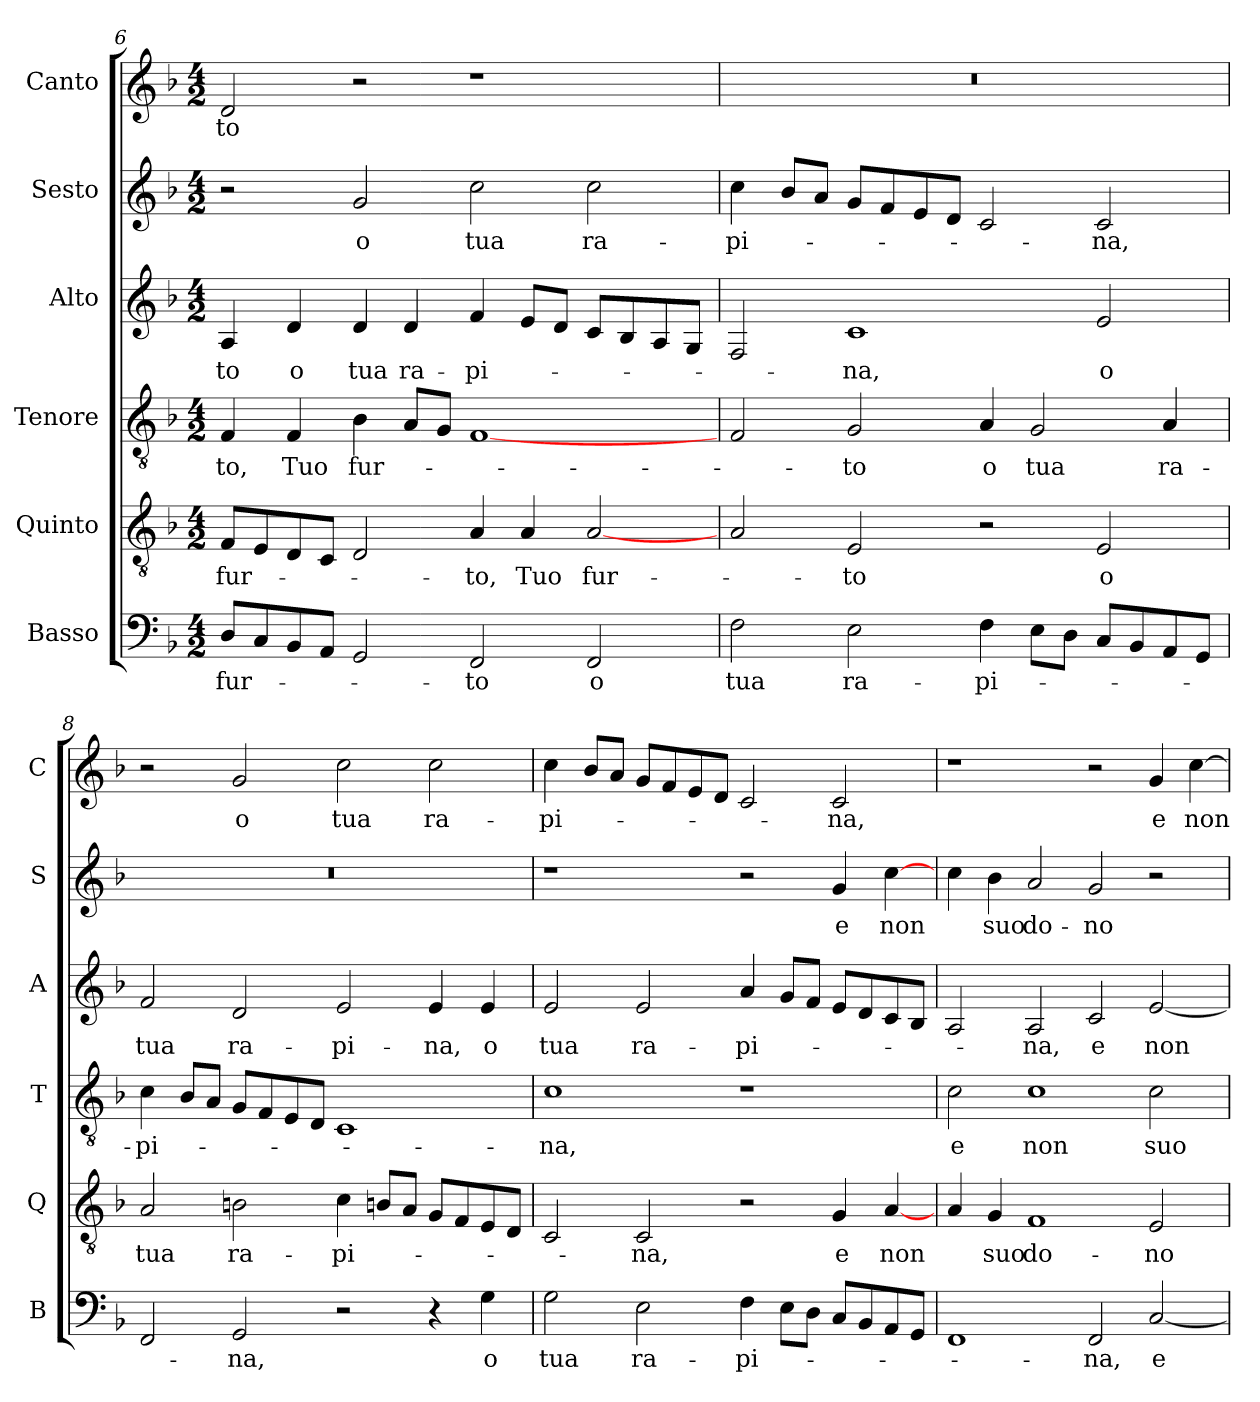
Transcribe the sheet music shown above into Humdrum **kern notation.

**kern	**text	**kern	**text	**kern	**text	**kern	**text	**kern	**text	**kern	**text
*part6	*part6	*part5	*part5	*part4	*part4	*part3	*part3	*part2	*part2	*part1	*part1
*staff6	*staff6	*staff5	*staff5	*staff4	*staff4	*staff3	*staff3	*staff2	*staff2	*staff1	*staff1
*I"Basso	*	*I"Quinto	*	*I"Tenore	*	*I"Alto	*	*I"Sesto	*	*I"Canto	*
*I'B	*	*I'Q	*	*I'T	*	*I'A	*	*I'S	*	*I'C	*
*clefF4	*	*clefGv2	*	*clefGv2	*	*clefG2	*	*clefG2	*	*clefG2	*
*k[b-]	*	*k[b-]	*	*k[b-]	*	*k[b-]	*	*k[b-]	*	*k[b-]	*
*d:	*	*d:	*	*d:	*	*d:	*	*d:	*	*d:	*
*M4/2	*	*M4/2	*	*M4/2	*	*M4/2	*	*M4/2	*	*M4/2	*
=6	=6	=6	=6	=6	=6	=6	=6	=6	=6	=6	=6
8DL	fur-	8FL	fur-	4F	-to,	4A	-to	2r	.	2d	-to
8C	.	8E	.	.	.	.	.	.	.	.	.
8BB-	.	8D	.	4F	Tuo	4d	o	.	.	.	.
8AAJ	.	8CJ	.	.	.	.	.	.	.	.	.
2GG	.	2D	.	4B-	fur-	4d	tua	2g	o	2r	.
.	.	.	.	8AL	.	4d	ra-	.	.	.	.
.	.	.	.	8GJ	.	.	.	.	.	.	.
2FF	-to	4A	-to,	[1F	.	4f	-pi-	2cc	tua	1r	.
.	.	4A	Tuo	.	.	8eL	.	.	.	.	.
.	.	.	.	.	.	8dJ	.	.	.	.	.
2FF	o	[2A	fur-	.	.	8cL	.	2cc	ra-	.	.
.	.	.	.	.	.	8B-	.	.	.	.	.
.	.	.	.	.	.	8A	.	.	.	.	.
.	.	.	.	.	.	8GJ	.	.	.	.	.
=7	=7	=7	=7	=7	=7	=7	=7	=7	=7	=7	=7
2F	tua	2A	.	2F	.	2F	.	4cc	-pi-	0r	.
.	.	.	.	.	.	.	.	8b-L	.	.	.
.	.	.	.	.	.	.	.	8aJ	.	.	.
2E	ra-	2E	-to	2G	-to	1c	-na,	8gL	.	.	.
.	.	.	.	.	.	.	.	8f	.	.	.
.	.	.	.	.	.	.	.	8e	.	.	.
.	.	.	.	.	.	.	.	8dJ	.	.	.
4F	-pi-	2r	.	4A	o	.	.	2c	.	.	.
8EL	.	.	.	2G	tua	.	.	.	.	.	.
8DJ	.	.	.	.	.	.	.	.	.	.	.
8CL	.	2E	o	.	.	2e	o	2c	-na,	.	.
8BB-	.	.	.	.	.	.	.	.	.	.	.
8AA	.	.	.	4A	ra-	.	.	.	.	.	.
8GGJ	.	.	.	.	.	.	.	.	.	.	.
=8	=8	=8	=8	=8	=8	=8	=8	=8	=8	=8	=8
2FF	.	2A	tua	4c	-pi-	2f	tua	0r	.	2r	.
.	.	.	.	8B-L	.	.	.	.	.	.	.
.	.	.	.	8AJ	.	.	.	.	.	.	.
2GG	-na,	2Bn	ra-	8GL	.	2d	ra-	.	.	2g	o
.	.	.	.	8F	.	.	.	.	.	.	.
.	.	.	.	8E	.	.	.	.	.	.	.
.	.	.	.	8DJ	.	.	.	.	.	.	.
2r	.	4c	-pi-	1C	.	2e	-pi-	.	.	2cc	tua
.	.	8BnL	.	.	.	.	.	.	.	.	.
.	.	8AJ	.	.	.	.	.	.	.	.	.
4r	.	8GL	.	.	.	4e	-na,	.	.	2cc	ra-
.	.	8F	.	.	.	.	.	.	.	.	.
4G	o	8E	.	.	.	4e	o	.	.	.	.
.	.	8DJ	.	.	.	.	.	.	.	.	.
=9	=9	=9	=9	=9	=9	=9	=9	=9	=9	=9	=9
2G	tua	2C	.	1c	-na,	2e	tua	1r	.	4cc	-pi-
.	.	.	.	.	.	.	.	.	.	8b-L	.
.	.	.	.	.	.	.	.	.	.	8aJ	.
2E	ra-	2C	-na,	.	.	2e	ra-	.	.	8gL	.
.	.	.	.	.	.	.	.	.	.	8f	.
.	.	.	.	.	.	.	.	.	.	8e	.
.	.	.	.	.	.	.	.	.	.	8dJ	.
4F	-pi-	2r	.	1r	.	4a	-pi-	2r	.	2c	.
8EL	.	.	.	.	.	8gL	.	.	.	.	.
8DJ	.	.	.	.	.	8fJ	.	.	.	.	.
8CL	.	4G	e	.	.	8eL	.	4g	e	2c	-na,
8BB-	.	.	.	.	.	8d	.	.	.	.	.
8AA	.	[4A	non	.	.	8c	.	[4cc	non	.	.
8GGJ	.	.	.	.	.	8B-J	.	.	.	.	.
=10	=10	=10	=10	=10	=10	=10	=10	=10	=10	=10	=10
1FF	.	4A	.	2c	e	2A	.	4cc	.	1r	.
.	.	4G	suo	.	.	.	.	4b-	suo	.	.
.	.	1F	do-	1c	non	2A	-na,	2a	do-	.	.
2FF	-na,	.	.	.	.	2c	e	2g	-no	2r	.
[2C	e	2E	-no	2c	suo	[2e	non	2r	.	4g	e
.	.	.	.	.	.	.	.	.	.	[4cc	non
=	=	=	=	=	=	=	=	=	=	=	=
*-	*-	*-	*-	*-	*-	*-	*-	*-	*-	*-	*-
